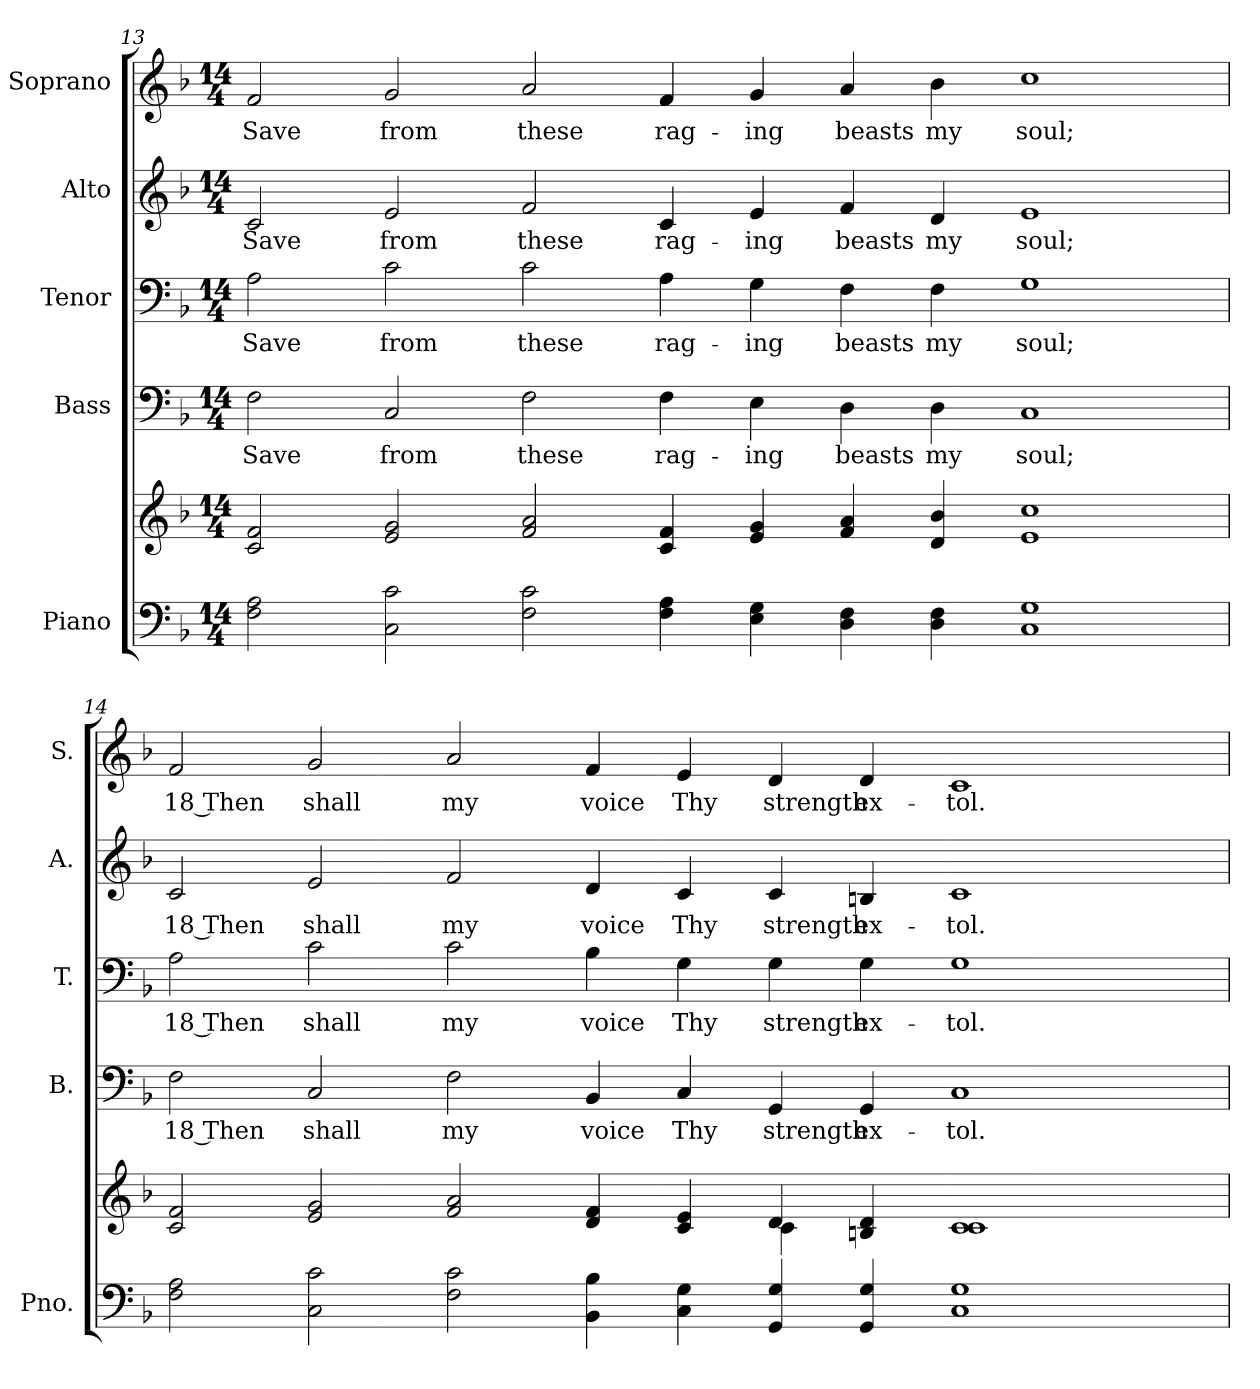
**kern	**kern	**kern	**text	**kern	**text	**kern	**text	**kern	**text
*part5	*part5	*part4	*part4	*part3	*part3	*part2	*part2	*part1	*part1
*staff6	*staff5	*staff4	*staff4	*staff3	*staff3	*staff2	*staff2	*staff1	*staff1
*I"Piano	*	*I"Bass	*	*I"Tenor	*	*I"Alto	*	*I"Soprano	*
*I'Pno.	*	*I'B.	*	*I'T.	*	*I'A.	*	*I'S.	*
!!LO:PB:g=z
*clefF4	*clefG2	*clefF4	*	*clefF4	*	*clefG2	*	*clefG2	*
*k[b-]	*k[b-]	*k[b-]	*	*k[b-]	*	*k[b-]	*	*k[b-]	*
*F:	*F:	*F:	*	*F:	*	*F:	*	*F:	*
*M14/4	*M14/4	*M14/4	*	*M14/4	*	*M14/4	*	*M14/4	*
=13	=13	=13	=13	=13	=13	=13	=13	=13	=13
!	!	!	!LO:LY:b:color=#000000	!	!	!	!	!	!
!	!	!	!	!	!LO:LY:b:color=#000000	!	!	!	!
!	!	!	!	!	!	!	!LO:LY:b:color=#000000	!	!
!	!	!	!	!	!	!	!	!	!LO:LY:b:color=#000000
2Fi\ 2Ai	2ci/ 2fi	2Fi\	Save	2Ai\	Save	2ci/	Save	2fi/	Save
!	!	!	!LO:LY:b:color=#000000	!	!	!	!	!	!
!	!	!	!	!	!LO:LY:b:color=#000000	!	!	!	!
!	!	!	!	!	!	!	!LO:LY:b:color=#000000	!	!
!	!	!	!	!	!	!	!	!	!LO:LY:b:color=#000000
2Ci\ 2ci	2ei/ 2gi	2Ci/	from	2ci\	from	2ei/	from	2gi/	from
!	!	!	!LO:LY:b:color=#000000	!	!	!	!	!	!
!	!	!	!	!	!LO:LY:b:color=#000000	!	!	!	!
!	!	!	!	!	!	!	!LO:LY:b:color=#000000	!	!
!	!	!	!	!	!	!	!	!	!LO:LY:b:color=#000000
2Fi\ 2ci	2fi/ 2ai	2Fi\	these	2ci\	these	2fi/	these	2ai/	these
!	!	!	!LO:LY:b:color=#000000	!	!	!	!	!	!
!	!	!	!	!	!LO:LY:b:color=#000000	!	!	!	!
!	!	!	!	!	!	!	!LO:LY:b:color=#000000	!	!
!	!	!	!	!	!	!	!	!	!LO:LY:b:color=#000000
4Fi\ 4Ai	4ci/ 4fi	4Fi\	rag-	4Ai\	rag-	4ci/	rag-	4fi/	rag-
!	!	!	!LO:LY:b:color=#000000	!	!	!	!	!	!
!	!	!	!	!	!LO:LY:b:color=#000000	!	!	!	!
!	!	!	!	!	!	!	!LO:LY:b:color=#000000	!	!
!	!	!	!	!	!	!	!	!	!LO:LY:b:color=#000000
4Ei\ 4Gi	4ei/ 4gi	4Ei\	-ing	4Gi\	-ing	4ei/	-ing	4gi/	-ing
!	!	!	!LO:LY:b:color=#000000	!	!	!	!	!	!
!	!	!	!	!	!LO:LY:b:color=#000000	!	!	!	!
!	!	!	!	!	!	!	!LO:LY:b:color=#000000	!	!
!	!	!	!	!	!	!	!	!	!LO:LY:b:color=#000000
4Di\ 4Fi	4fi/ 4ai	4Di\	beasts	4Fi\	beasts	4fi/	beasts	4ai/	beasts
!	!	!	!LO:LY:b:color=#000000	!	!	!	!	!	!
!	!	!	!	!	!LO:LY:b:color=#000000	!	!	!	!
!	!	!	!	!	!	!	!LO:LY:b:color=#000000	!	!
!	!	!	!	!	!	!	!	!	!LO:LY:b:color=#000000
4Di\ 4Fi	4di/ 4b-i	4Di\	my	4Fi\	my	4di/	my	4b-i\	my
!	!	!	!LO:LY:b:color=#000000	!	!	!	!	!	!
!	!	!	!	!	!LO:LY:b:color=#000000	!	!	!	!
!	!	!	!	!	!	!	!LO:LY:b:color=#000000	!	!
!	!	!	!	!	!	!	!	!	!LO:LY:b:color=#000000
1Ci 1Gi	1ei 1cci	1Ci	soul;	1Gi	soul;	1ei	soul;	1cci	soul;
!!LO:PB:g=z
=14	=14	=14	=14	=14	=14	=14	=14	=14	=14
*	*^	*	*	*	*	*	*	*	*
!	!	!	!	!LO:LY:b:color=#000000	!	!	!	!	!	!
!	!	!	!	!	!	!LO:LY:b:color=#000000	!	!	!	!
!	!	!	!	!	!	!	!	!LO:LY:b:color=#000000	!	!
!	!	!	!	!	!	!	!	!	!	!LO:LY:b:color=#000000
2Fi\ 2Ai	2ci/ 2fi	1ryy	2Fi\	18 Then	2Ai\	18 Then	2ci/	18 Then	2fi/	18 Then
!	!	!	!	!LO:LY:b:color=#000000	!	!	!	!	!	!
!	!	!	!	!	!	!LO:LY:b:color=#000000	!	!	!	!
!	!	!	!	!	!	!	!	!LO:LY:b:color=#000000	!	!
!	!	!	!	!	!	!	!	!	!	!LO:LY:b:color=#000000
2Ci\ 2ci	2ei/ 2gi	.	2Ci/	shall	2ci\	shall	2ei/	shall	2gi/	shall
!	!	!	!	!LO:LY:b:color=#000000	!	!	!	!	!	!
!	!	!	!	!	!	!LO:LY:b:color=#000000	!	!	!	!
!	!	!	!	!	!	!	!	!LO:LY:b:color=#000000	!	!
!	!	!	!	!	!	!	!	!	!	!LO:LY:b:color=#000000
2Fi\ 2ci	2fi/ 2ai	2ryy	2Fi\	my	2ci\	my	2fi/	my	2ai/	my
!	!	!	!	!LO:LY:b:color=#000000	!	!	!	!	!	!
!	!	!	!	!	!	!LO:LY:b:color=#000000	!	!	!	!
!	!	!	!	!	!	!	!	!LO:LY:b:color=#000000	!	!
!	!	!	!	!	!	!	!	!	!	!LO:LY:b:color=#000000
4BB-i\ 4B-i	4di/ 4fi	2ryy	4BB-i/	voice	4B-i\	voice	4di/	voice	4fi/	voice
!	!	!	!	!LO:LY:b:color=#000000	!	!	!	!	!	!
!	!	!	!	!	!	!LO:LY:b:color=#000000	!	!	!	!
!	!	!	!	!	!	!	!	!LO:LY:b:color=#000000	!	!
!	!	!	!	!	!	!	!	!	!	!LO:LY:b:color=#000000
4Ci\ 4Gi	4ci/ 4ei	.	4Ci/	Thy	4Gi\	Thy	4ci/	Thy	4ei/	Thy
!	!	!	!	!LO:LY:b:color=#000000	!	!	!	!	!	!
!	!	!	!	!	!	!LO:LY:b:color=#000000	!	!	!	!
!	!	!	!	!	!	!	!	!LO:LY:b:color=#000000	!	!
!	!	!	!	!	!	!	!	!	!	!LO:LY:b:color=#000000
4GGi/ 4Gi	4di/	4ci\	4GGi/	strength	4Gi\	strength	4ci/	strength	4di/	strength
!	!	!	!	!LO:LY:b:color=#000000	!	!	!	!	!	!
!	!	!	!	!	!	!LO:LY:b:color=#000000	!	!	!	!
!	!	!	!	!	!	!	!	!LO:LY:b:color=#000000	!	!
!	!	!	!	!	!	!	!	!	!	!LO:LY:b:color=#000000
4GGi/ 4Gi	4Bni/ 4di	4ryy	4GGi/	ex-	4Gi\	ex-	4Bni/	ex-	4di/	ex-
!	!	!	!	!LO:LY:b:color=#000000	!	!	!	!	!	!
!	!	!	!	!	!	!LO:LY:b:color=#000000	!	!	!	!
!	!	!	!	!	!	!	!	!LO:LY:b:color=#000000	!	!
!	!	!	!	!	!	!	!	!	!	!LO:LY:b:color=#000000
1Ci 1Gi	1ci 1ci	2ryy	1Ci	-tol.	1Gi	-tol.	1ci	-tol.	1ci	-tol.
.	.	2ryy	.	.	.	.	.	.	.	.
*	*v	*v	*	*	*	*	*	*	*	*
=	=	=	=	=	=	=	=	=	=
*-	*-	*-	*-	*-	*-	*-	*-	*-	*-
